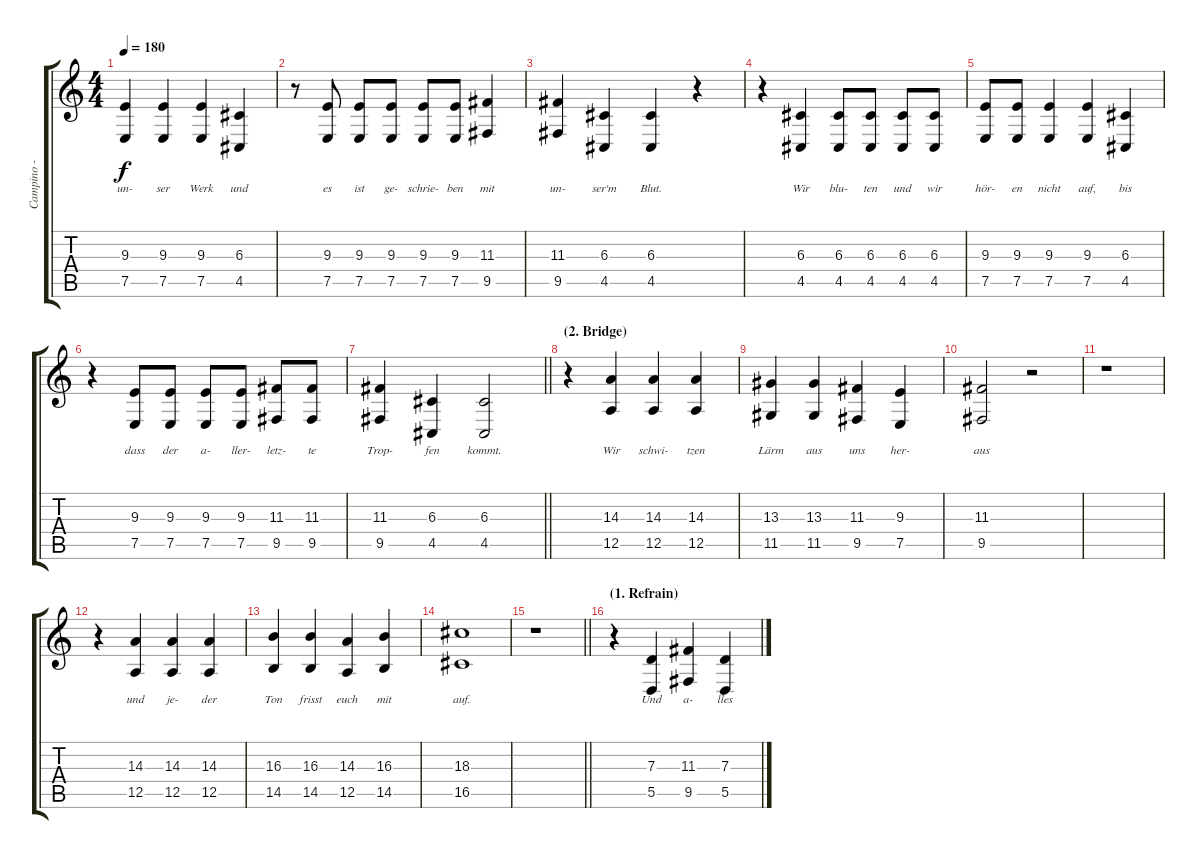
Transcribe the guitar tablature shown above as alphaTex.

\track ("Campino - 1. Stimme" "Campino - ") {instrument lead2sawtooth}
\staff {score tabs}
\tuning (E4 B3 G3 D3 A2 E2) {hide}
\ts (4 4)
\tempo 180
\clef g2
\ks c
(9.3 7.5).4{lyrics (0 "un-") lyrics (1 "") lyrics (2 "") lyrics (3 "") lyrics (4 "") dy f} (9.3 7.5).4{lyrics (0 "ser") lyrics (1 "") lyrics (2 "") lyrics (3 "") lyrics (4 "")} (9.3 7.5).4{lyrics (0 "Werk") lyrics (1 "") lyrics (2 "") lyrics (3 "") lyrics (4 "")} (6.3 4.5).4{lyrics (0 "und") lyrics (1 "") lyrics (2 "") lyrics (3 "") lyrics (4 "")} |
r.8 (9.3 7.5).8{lyrics (0 "es") lyrics (1 "") lyrics (2 "") lyrics (3 "") lyrics (4 "")} (9.3 7.5).8{lyrics (0 "ist") lyrics (1 "") lyrics (2 "") lyrics (3 "") lyrics (4 "")} (9.3 7.5).8{lyrics (0 "ge-") lyrics (1 "") lyrics (2 "") lyrics (3 "") lyrics (4 "")} (9.3 7.5).8{lyrics (0 "schrie-") lyrics (1 "") lyrics (2 "") lyrics (3 "") lyrics (4 "")} (9.3 7.5).8{lyrics (0 "ben") lyrics (1 "") lyrics (2 "") lyrics (3 "") lyrics (4 "")} (11.3 9.5).4{lyrics (0 "mit") lyrics (1 "") lyrics (2 "") lyrics (3 "") lyrics (4 "")} |
(11.3 9.5).4{lyrics (0 "un-") lyrics (1 "") lyrics (2 "") lyrics (3 "") lyrics (4 "")} (6.3 4.5).4{lyrics (0 "ser'm") lyrics (1 "") lyrics (2 "") lyrics (3 "") lyrics (4 "")} (6.3 4.5).4{lyrics (0 "Blut.") lyrics (1 "") lyrics (2 "") lyrics (3 "") lyrics (4 "")} r.4 |
r.4 (6.3 4.5).4{lyrics (0 "Wir") lyrics (1 "") lyrics (2 "") lyrics (3 "") lyrics (4 "")} (6.3 4.5).8{lyrics (0 "blu-") lyrics (1 "") lyrics (2 "") lyrics (3 "") lyrics (4 "")} (6.3 4.5).8{lyrics (0 "ten") lyrics (1 "") lyrics (2 "") lyrics (3 "") lyrics (4 "")} (6.3 4.5).8{lyrics (0 "und") lyrics (1 "") lyrics (2 "") lyrics (3 "") lyrics (4 "")} (6.3 4.5).8{lyrics (0 "wir") lyrics (1 "") lyrics (2 "") lyrics (3 "") lyrics (4 "")} |
(9.3 7.5).8{lyrics (0 "hör-") lyrics (1 "") lyrics (2 "") lyrics (3 "") lyrics (4 "")} (9.3 7.5).8{lyrics (0 "en") lyrics (1 "") lyrics (2 "") lyrics (3 "") lyrics (4 "")} (9.3 7.5).4{lyrics (0 "nicht") lyrics (1 "") lyrics (2 "") lyrics (3 "") lyrics (4 "")} (9.3 7.5).4{lyrics (0 "auf,") lyrics (1 "") lyrics (2 "") lyrics (3 "") lyrics (4 "")} (6.3 4.5).4{lyrics (0 "bis") lyrics (1 "") lyrics (2 "") lyrics (3 "") lyrics (4 "")} |
r.4 (9.3 7.5).8{lyrics (0 "dass") lyrics (1 "") lyrics (2 "") lyrics (3 "") lyrics (4 "")} (9.3 7.5).8{lyrics (0 "der") lyrics (1 "") lyrics (2 "") lyrics (3 "") lyrics (4 "")} (9.3 7.5).8{lyrics (0 "a-") lyrics (1 "") lyrics (2 "") lyrics (3 "") lyrics (4 "")} (9.3 7.5).8{lyrics (0 "ller-") lyrics (1 "") lyrics (2 "") lyrics (3 "") lyrics (4 "")} (11.3 9.5).8{lyrics (0 "letz-") lyrics (1 "") lyrics (2 "") lyrics (3 "") lyrics (4 "")} (11.3 9.5).8{lyrics (0 "te") lyrics (1 "") lyrics (2 "") lyrics (3 "") lyrics (4 "")} |
\barLineRight lightlight
(11.3 9.5).4{lyrics (0 "Trop-") lyrics (1 "") lyrics (2 "") lyrics (3 "") lyrics (4 "")} (6.3 4.5).4{lyrics (0 "fen") lyrics (1 "") lyrics (2 "") lyrics (3 "") lyrics (4 "")} (6.3 4.5).2{lyrics (0 "kommt.") lyrics (1 "") lyrics (2 "") lyrics (3 "") lyrics (4 "")} |
\section ("" "(2. Bridge)")
r.4 (14.3 12.5).4{lyrics (0 "Wir") lyrics (1 "") lyrics (2 "") lyrics (3 "") lyrics (4 "")} (14.3 12.5).4{lyrics (0 "schwi-") lyrics (1 "") lyrics (2 "") lyrics (3 "") lyrics (4 "")} (14.3 12.5).4{lyrics (0 "tzen") lyrics (1 "") lyrics (2 "") lyrics (3 "") lyrics (4 "")} |
(13.3 11.5).4{lyrics (0 "Lärm") lyrics (1 "") lyrics (2 "") lyrics (3 "") lyrics (4 "")} (13.3 11.5).4{lyrics (0 "aus") lyrics (1 "") lyrics (2 "") lyrics (3 "") lyrics (4 "")} (11.3 9.5).4{lyrics (0 "uns") lyrics (1 "") lyrics (2 "") lyrics (3 "") lyrics (4 "")} (9.3 7.5).4{lyrics (0 "her-") lyrics (1 "") lyrics (2 "") lyrics (3 "") lyrics (4 "")} |
(11.3 9.5).2{lyrics (0 "aus") lyrics (1 "") lyrics (2 "") lyrics (3 "") lyrics (4 "")} r.2 |
r.1 |
r.4 (14.3 12.5).4{lyrics (0 "und") lyrics (1 "") lyrics (2 "") lyrics (3 "") lyrics (4 "")} (14.3 12.5).4{lyrics (0 "je-") lyrics (1 "") lyrics (2 "") lyrics (3 "") lyrics (4 "")} (14.3 12.5).4{lyrics (0 "der") lyrics (1 "") lyrics (2 "") lyrics (3 "") lyrics (4 "")} |
(16.3 14.5).4{lyrics (0 "Ton") lyrics (1 "") lyrics (2 "") lyrics (3 "") lyrics (4 "")} (16.3 14.5).4{lyrics (0 "frisst") lyrics (1 "") lyrics (2 "") lyrics (3 "") lyrics (4 "")} (14.3 12.5).4{lyrics (0 "euch") lyrics (1 "") lyrics (2 "") lyrics (3 "") lyrics (4 "")} (16.3 14.5).4{lyrics (0 "mit") lyrics (1 "") lyrics (2 "") lyrics (3 "") lyrics (4 "")} |
(18.3 16.5).1{lyrics (0 "auf.") lyrics (1 "") lyrics (2 "") lyrics (3 "") lyrics (4 "")} |
\barLineRight lightlight
r.1 |
\section ("" "(1. Refrain)")
r.4 (7.3 5.5).4{lyrics (0 "Und") lyrics (1 "") lyrics (2 "") lyrics (3 "") lyrics (4 "")} (11.3 9.5).4{lyrics (0 "a-") lyrics (1 "") lyrics (2 "") lyrics (3 "") lyrics (4 "")} (7.3 5.5).4{lyrics (0 "lles") lyrics (1 "") lyrics (2 "") lyrics (3 "") lyrics (4 "")}
